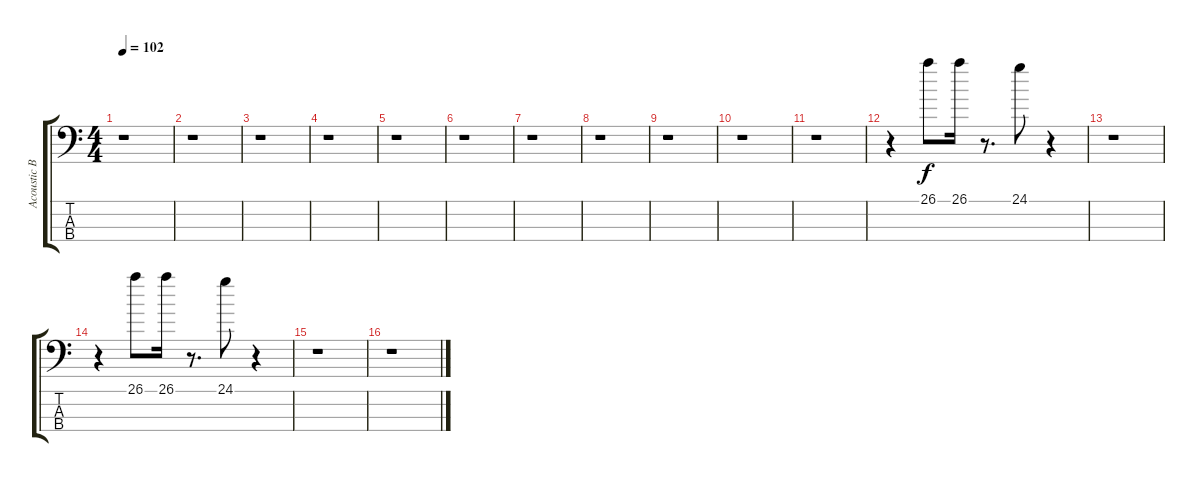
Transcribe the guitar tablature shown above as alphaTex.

\track ("Acoustic Bass" "Acoustic B") {instrument acousticbass}
\staff {score tabs}
\tuning (G2 D2 A1 E1) {hide}
\ts (4 4)
\tempo 102
\clef f4
\ks c
r.1{dy mp} |
r.1 |
r.1 |
r.1 |
r.1 |
r.1 |
r.1 |
r.1 |
r.1 |
r.1 |
r.1 |
r.4 26.1.8{dy f} 26.1.16 r.8{d} 24.1.8 r.4 |
r.1 |
r.4 26.1.8 26.1.16 r.8{d} 24.1.8 r.4 |
r.1 |
r.1
